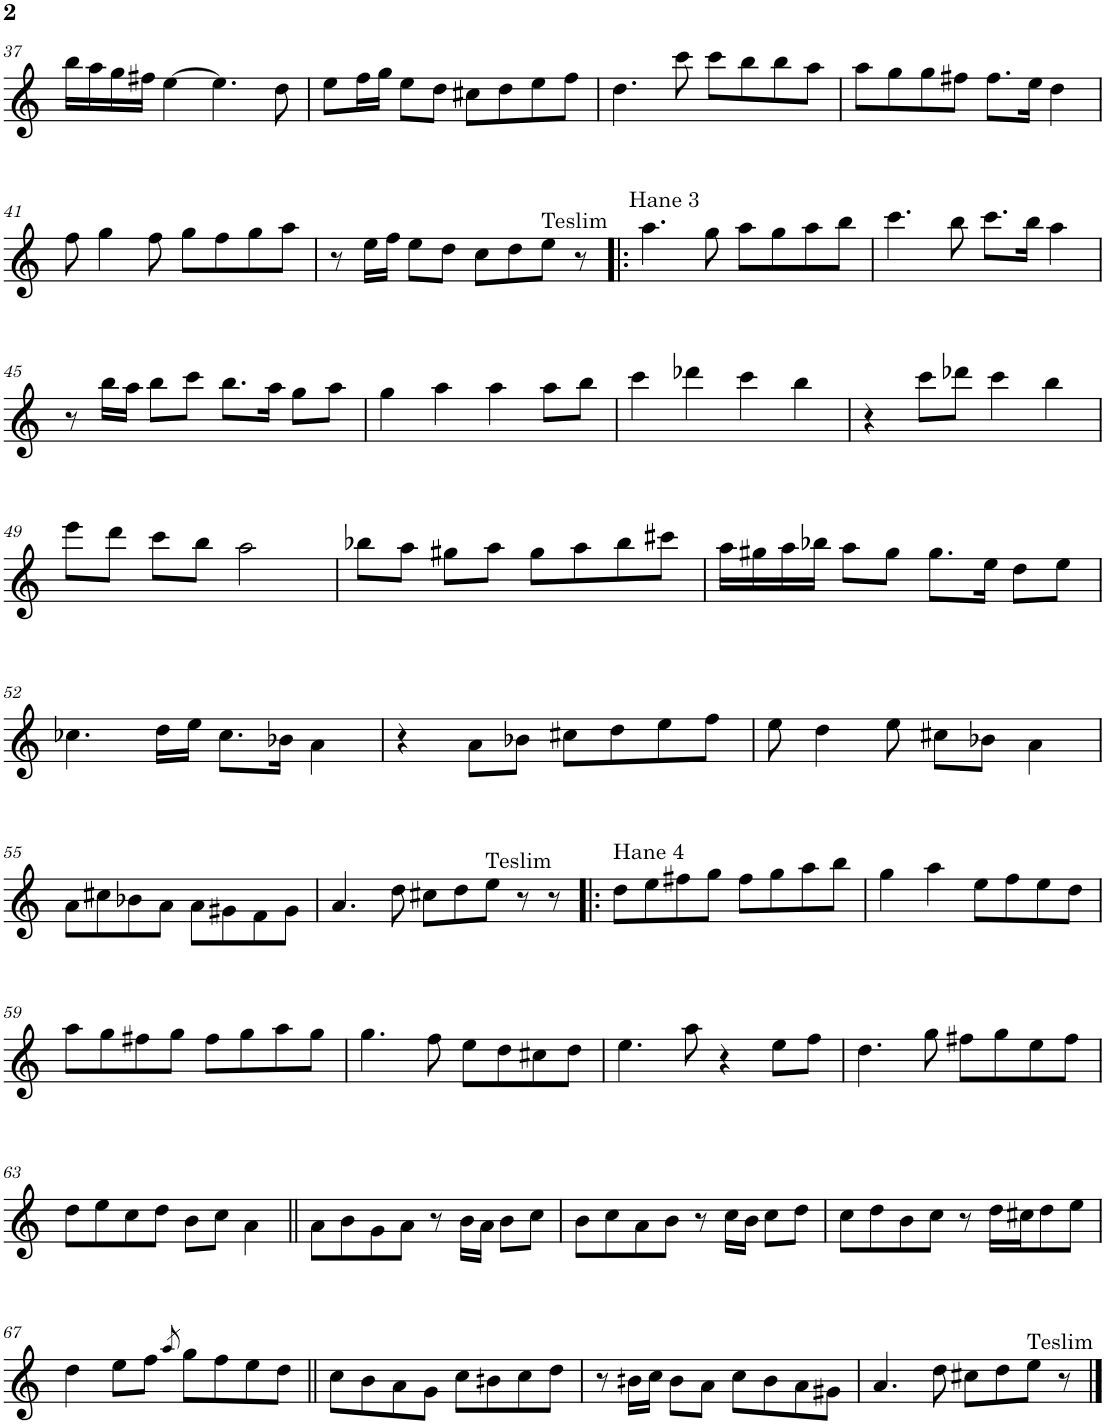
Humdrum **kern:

**kern
*part1
*staff1
*I"Voice
*I'Vo.
!!LO:PB:g=z
*clefG2
*k[]
*M4/4
*met(c)
=37
16bb\LL
16aa\
16gg\
16ff#X\JJ
[4ee\
4.ee\]
8dd\
=38
8ee\L
16ff\L
16gg\JJ
8ee\L
8dd\J
8cc#X\L
8dd\
8ee\
8ff\J
=39
4.dd\
8ccc\
8ccc\L
8bb\
8bb\
8aa\J
=40
8aa\L
8gg\
8gg\
8ff#X\J
8.ff#\L
16ee\Jk
4dd\
!!LO:LB:g=z
=41
8ff\
4gg\
8ff\
8gg\L
8ff\
8gg\
8aa\J
=42
8r
16ee\LL
16ff\JJ
8ee\L
8dd\J
8cc\L
8dd\
!LO:TX:a:t=Teslim
8ee\J
8r
=43!|:
!LO:TX:a:t=Hane 3
4.aa\
8gg\
8aa\L
8gg\
8aa\
8bb\J
=44
4.ccc\
8bb\
8.ccc\L
16bb\Jk
4aa\
!!LO:LB:g=z
=45
8r
16bb\LL
16aa\JJ
8bb\L
8ccc\J
8.bb\L
16aa\Jk
8gg\L
8aa\J
=46
4gg\
4aa\
4aa\
8aa\L
8bb\J
=47
4ccc\
4ddd-X\
4ccc\
4bb\
=48
4r
8ccc\L
8ddd-X\J
4ccc\
4bb\
!!LO:LB:g=z
=49
8eee\L
8ddd\J
8ccc\L
8bb\J
2aa\
=50
8bb-X\L
8aa\J
8gg#X\L
8aa\J
8gg#\L
8aa\
8bb-\
8ccc#X\J
=51
16aa\LL
16gg#X\
16aa\
16bb-X\JJ
8aa\L
8gg#\J
8.gg#\L
16ee\Jk
8dd\L
8ee\J
!!LO:LB:g=z
=52
4.cc-X\
16dd\LL
16ee\JJ
8.cc-\L
16b-X\Jk
4a\
=53
4r
8a\L
8b-X\J
8cc#X\L
8dd\
8ee\
8ff\J
=54
8ee\
4dd\
8ee\
8cc#X\L
8b-X\J
4a\
!!LO:LB:g=z
=55
8a\L
8cc#X\
8b-X\
8a\J
8a\L
8g#X\
8f\
8g#\J
=56
4.a/
8dd\
8cc#X\L
8dd\
!LO:TX:a:t=Teslim
8ee\J
8r
8r
=57!|:
!LO:TX:a:t=Hane 4
8dd\L
8ee\
8ff#X\
8gg\J
8ff#\L
8gg\
8aa\
8bb\J
=58
4gg\
4aa\
8ee\L
8ff\
8ee\
8dd\J
!!LO:LB:g=z
=59
8aa\L
8gg\
8ff#X\
8gg\J
8ff#\L
8gg\
8aa\
8gg\J
=60
4.gg\
8ff\
8ee\L
8dd\
8cc#X\
8dd\J
=61
4.ee\
8aa\
4r
8ee\L
8ff\J
=62
4.dd\
8gg\
8ff#X\L
8gg\
8ee\
8ff#\J
!!LO:LB:g=z
=63
8dd\L
8ee\
8cc\
8dd\J
8b\L
8cc\J
4a\
=64||
8a\L
8b\
8g\
8a\J
8r
16b\LL
16a\JJ
8b\L
8cc\J
=65
8b\L
8cc\
8a\
8b\J
8r
16cc\LL
16b\JJ
8cc\L
8dd\J
=66
8cc\L
8dd\
8b\
8cc\J
8r
16dd\LL
16cc#X\J
8dd\
8ee\J
!!LO:LB:g=z
=67
4dd\
8ee\L
8ff\J
8qaa/
8gg\L
8ff\
8ee\
8dd\J
=68||
8cc\L
8b\
8a\
8g\J
8cc\L
8bn\
8cc\
8dd\J
=69
8r
16bn\LL
16cc\JJ
8b\L
8a\J
8cc\L
8b\
8a\
8g#X\J
=70
4.a/
8dd\
8cc#X\L
8dd\
!LO:TX:a:t=Teslim
8ee\J
8r
==
*-
